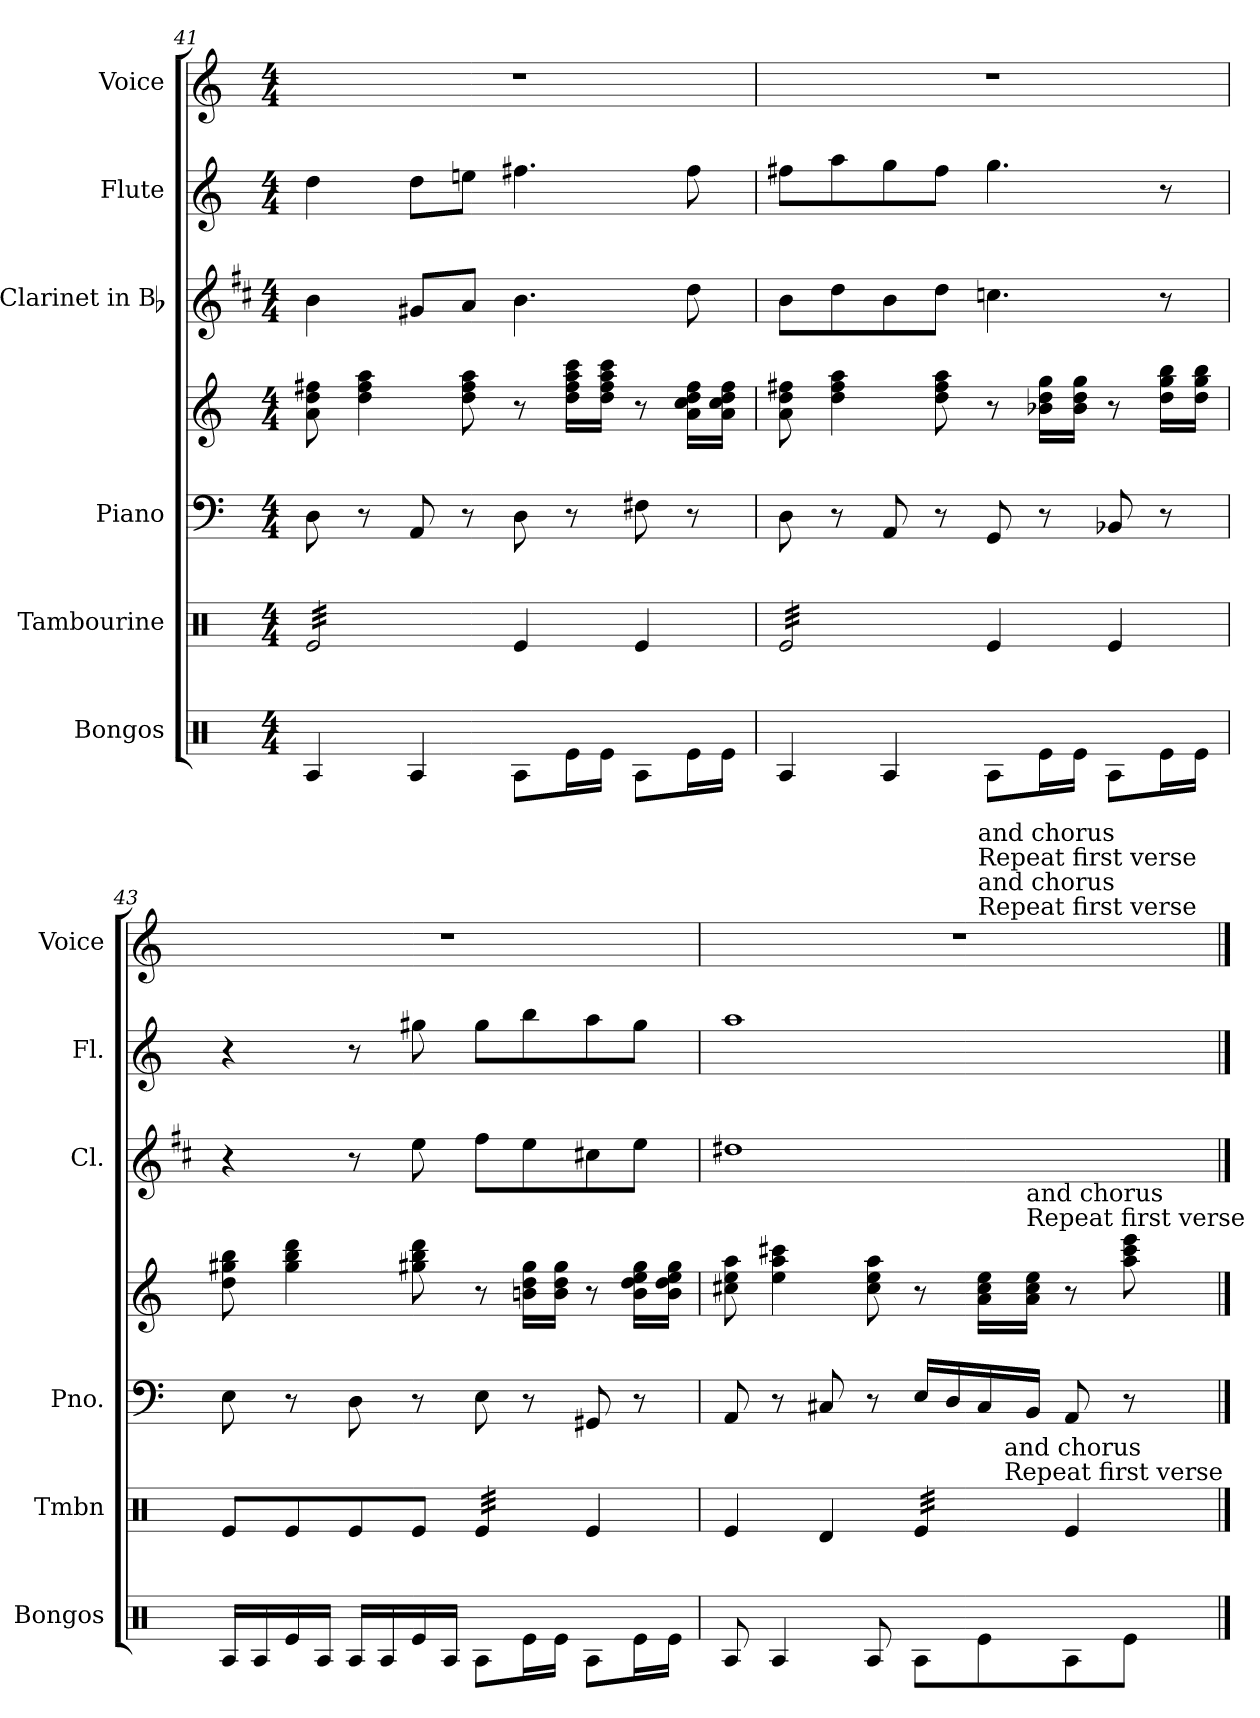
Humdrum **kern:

**kern	**kern	**kern	**kern	**kern	**kern	**kern
*part6	*part5	*part4	*part4	*part3	*part2	*part1
*staff7	*staff6	*staff5	*staff4	*staff3	*staff2	*staff1
*I"Bongos	*I"Tambourine	*I"Piano	*	*I"Clarinet in Bb	*I"Flute	*I"Voice
*I'Bongos	*I'Tmbn	*I'Pno.	*	*I'Cl.	*I'Fl.	*I'Voice
*clefX	*clefX	*clefF4	*clefG2	*clefG2	*clefG2	*clefG2
*	*	*	*	*ITrd1c2	*	*
*k[]	*k[]	*k[]	*k[]	*k[]	*k[]	*k[]
*C:	*C:	*C:	*C:	*C:	*C:	*C:
*M4/4	*M4/4	*M4/4	*M4/4	*M4/4	*M4/4	*M4/4
=41	=41	=41	=41	=41	=41	=41
*	*tremolo	*	*	*	*	*
4RAi/	32Rei/LLL	8Di\	8ai\ 8ddi 8ff#Xi	4ai\	4ddi\	1r
.	32Rei/	.	.	.	.	.
.	32Rei/	.	.	.	.	.
.	32Rei/	.	.	.	.	.
.	32Rei/	8r	4ddi\ 4ff#i 4aai	.	.	.
.	32Rei/	.	.	.	.	.
.	32Rei/	.	.	.	.	.
.	32Rei/	.	.	.	.	.
4RAi/	32Rei/	8AAi/	.	8f#Xi/L	8ddi\L	.
.	32Rei/	.	.	.	.	.
.	32Rei/	.	.	.	.	.
.	32Rei/	.	.	.	.	.
.	32Rei/	8r	8ddi\ 8ff#i 8aai	8gi/J	8eeni\J	.
.	32Rei/	.	.	.	.	.
.	32Rei/	.	.	.	.	.
.	32Rei/JJJ	.	.	.	.	.
*	*Xtremolo	*	*	*	*	*
8RAi\L	4Rei/	8Di\	8r	4.ai\	4.ff#Xi\	.
16Rei\L	.	8r	16ddi\ 16ff#i 16aai 16ccciLL	.	.	.
16Rei\JJ	.	.	16ddi\ 16ff#i 16aai 16ccciJJ	.	.	.
8RAi\L	4Rei/	8F#Xi\	8r	.	.	.
16Rei\L	.	8r	16ai\ 16cci 16ddi 16ff#iLL	8cci\	8ff#i\	.
16Rei\JJ	.	.	16ai\ 16cci 16ddi 16ff#iJJ	.	.	.
=42	=42	=42	=42	=42	=42	=42
*	*tremolo	*	*	*	*	*
4RAi/	32Rei/LLL	8Di\	8ai\ 8ddi 8ff#Xi	8ai\L	8ff#Xi\L	1r
.	32Rei/	.	.	.	.	.
.	32Rei/	.	.	.	.	.
.	32Rei/	.	.	.	.	.
.	32Rei/	8r	4ddi\ 4ff#i 4aai	8cci\	8aai\	.
.	32Rei/	.	.	.	.	.
.	32Rei/	.	.	.	.	.
.	32Rei/	.	.	.	.	.
4RAi/	32Rei/	8AAi/	.	8ai\	8ggi\	.
.	32Rei/	.	.	.	.	.
.	32Rei/	.	.	.	.	.
.	32Rei/	.	.	.	.	.
.	32Rei/	8r	8ddi\ 8ff#i 8aai	8cci\J	8ff#i\J	.
.	32Rei/	.	.	.	.	.
.	32Rei/	.	.	.	.	.
.	32Rei/JJJ	.	.	.	.	.
*	*Xtremolo	*	*	*	*	*
8RAi\L	4Rei/	8GGi/	8r	4.b-Xi\	4.ggi\	.
16Rei\L	.	8r	16b-Xi\ 16ddi 16ggiLL	.	.	.
16Rei\JJ	.	.	16b-i\ 16ddi 16ggiJJ	.	.	.
8RAi\L	4Rei/	8BB-Xi/	8r	.	.	.
16Rei\L	.	8r	16ddi\ 16ggi 16bbiLL	8r	8r	.
16Rei\JJ	.	.	16ddi\ 16ggi 16bbiJJ	.	.	.
!!LO:LB:g=z
=43	=43	=43	=43	=43	=43	=43
16RAi/LL	8Rei/L	8Ei\	8ddi\ 8gg#Xi 8bbi	4r	4r	1r
16RAi/	.	.	.	.	.	.
16Rei/	8Rei/	8r	4gg#i\ 4bbi 4dddi	.	.	.
16RAi/JJ	.	.	.	.	.	.
16RAi/LL	8Rei/	8Di\	.	8r	8r	.
16RAi/	.	.	.	.	.	.
16Rei/	8Rei/J	8r	8gg#Xi\ 8bbi 8dddi	8ddi\	8gg#Xi\	.
16RAi/JJ	.	.	.	.	.	.
*	*tremolo	*	*	*	*	*
8RAi\L	32Rei/LLL	8Ei\	8r	8eei\L	8gg#i\L	.
.	32Rei/	.	.	.	.	.
.	32Rei/	.	.	.	.	.
.	32Rei/	.	.	.	.	.
16Rei\L	32Rei/	8r	16bni\ 16ddi 16gg#iLL	8ddi\	8bbi\	.
.	32Rei/	.	.	.	.	.
16Rei\JJ	32Rei/	.	16bi\ 16ddi 16gg#iJJ	.	.	.
.	32Rei/JJJ	.	.	.	.	.
*	*Xtremolo	*	*	*	*	*
8RAi\L	4Rei/	8GG#Xi/	8r	8bni\	8aai\	.
16Rei\L	.	8r	16bi\ 16ddi 16eei 16gg#iLL	8ddi\J	8gg#i\J	.
16Rei\JJ	.	.	16bi\ 16ddi 16eei 16gg#iJJ	.	.	.
=44	=44	=44	=44	=44	=44	=44
*	*^	*	*	*	*	*^
8RAi/	4Rei/	2ryy	8AAi/	8cc#Xi\ 8eei 8aai	1cc#Xi	1aai	1r	2ryy
4RAi/	.	.	8r	4eei\ 4aai 4ccc#Xi	.	.	.	.
.	4Rdi/	.	8C#Xi/	.	.	.	.	.
8RAi/	.	.	8r	8cc#i\ 8eei 8aai	.	.	.	.
*	*tremolo	*	*	*	*	*	*	*
8RAi\L	32Rei/LLL	8ryy	16Ei/LL	8r	.	.	.	8ryy
.	32Rei/	.	.	.	.	.	.	.
.	32Rei/	.	16Di/	.	.	.	.	.
.	32Rei/	.	.	.	.	.	.	.
!	!	!	!	!	!	!	!	!LO:TX:t=Repeat first verse
!	!	!	!	!	!	!	!	!LO:TX:t=and chorus
!	!	!	!	!	!	!	!	!LO:TX:t=Repeat first verse
!	!	!	!	!	!	!	!	!LO:TX:t=and chorus
8Rei\	32Rei/	64ryy	16C#i/	16ai\ 16cc#i 16eeiLL	.	.	.	4.ryy
.	.	128ryy	.	.	.	.	.	.
.	.	512.ryy	.	.	.	.	.	.
!	!	!LO:TX:t=Repeat first verse	!	!	!	!	!	!
!	!	!LO:TX:t=and chorus	!	!	!	!	!	!
.	.	4ryy	.	.	.	.	.	.
.	32Rei/	.	.	.	.	.	.	.
!	!	!	!	!LO:TX:t=Repeat first verse	!	!	!	!
!	!	!	!	!LO:TX:t=and chorus	!	!	!	!
.	32Rei/	.	16BBi/JJ	16ai\ 16cc#i 16eeiJJ	.	.	.	.
.	32Rei/JJJ	.	.	.	.	.	.	.
*	*Xtremolo	*	*	*	*	*	*	*
8RAi\	4Rei/	.	8AAi/	8r	.	.	.	.
8Rei\J	.	.	8r	8aai\ 8ccc#i 8eeei	.	.	.	.
.	.	16ryy	.	.	.	.	.	.
.	.	32ryy	.	.	.	.	.	.
.	.	256ryy	.	.	.	.	.	.
.	.	1024ryy	.	.	.	.	.	.
*	*v	*v	*	*	*	*	*v	*v
==	==	==	==	==	==	==
*-	*-	*-	*-	*-	*-	*-
